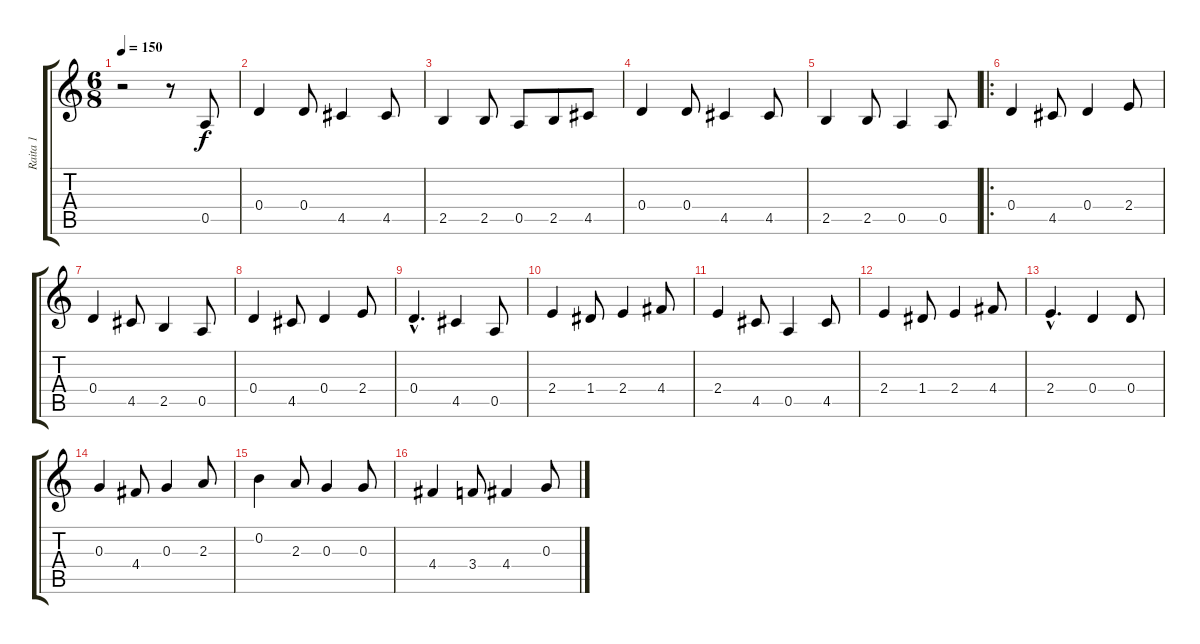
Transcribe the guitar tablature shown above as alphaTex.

\track ("Raita 1" "Raita 1") {instrument distortionguitar}
\staff {score tabs}
\tuning (E4 B3 G3 D3 A2 E2) {hide}
\ts (6 8)
\tempo 150
\clef g2
\ks c
r.2{dy f instrument distortionguitar} r.8 0.5.8 |
0.4.4 0.4.8 4.5.4 4.5.8 |
2.5.4 2.5.8 0.5.8 2.5.8 4.5.8 |
0.4.4 0.4.8 4.5.4 4.5.8 |
2.5.4 2.5.8 0.5.4 0.5.8 |
\ro
0.4.4 4.5.8 0.4.4 2.4.8 |
0.4.4 4.5.8 2.5.4 0.5.8 |
0.4.4 4.5.8 0.4.4 2.4.8 |
0.4{hac}.4{d} 4.5.4 0.5.8 |
2.4.4 1.4.8 2.4.4 4.4.8 |
2.4.4 4.5.8 0.5.4 4.5.8 |
2.4.4 1.4.8 2.4.4 4.4.8 |
2.4{hac}.4{d} 0.4.4 0.4.8 |
0.3.4 4.4.8 0.3.4 2.3.8 |
0.2.4 2.3.8 0.3.4 0.3.8 |
4.4.4 3.4.8 4.4.4 0.3.8
